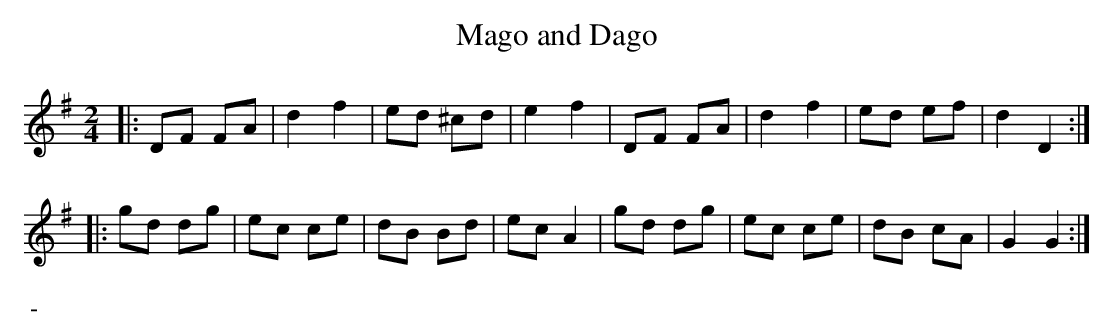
X:1
T: Mago and Dago
M: 2/4
L: 1/8
K: G
|:\
DF FA | d2f2 | ed ^cd | e2f2 |\
DF FA | d2f2 | ed ef | d2D2 :|
|:\
gd dg | ec ce | dB Bd | ec A2 |\
gd dg | ec ce | dB cA | G2G2 :|
